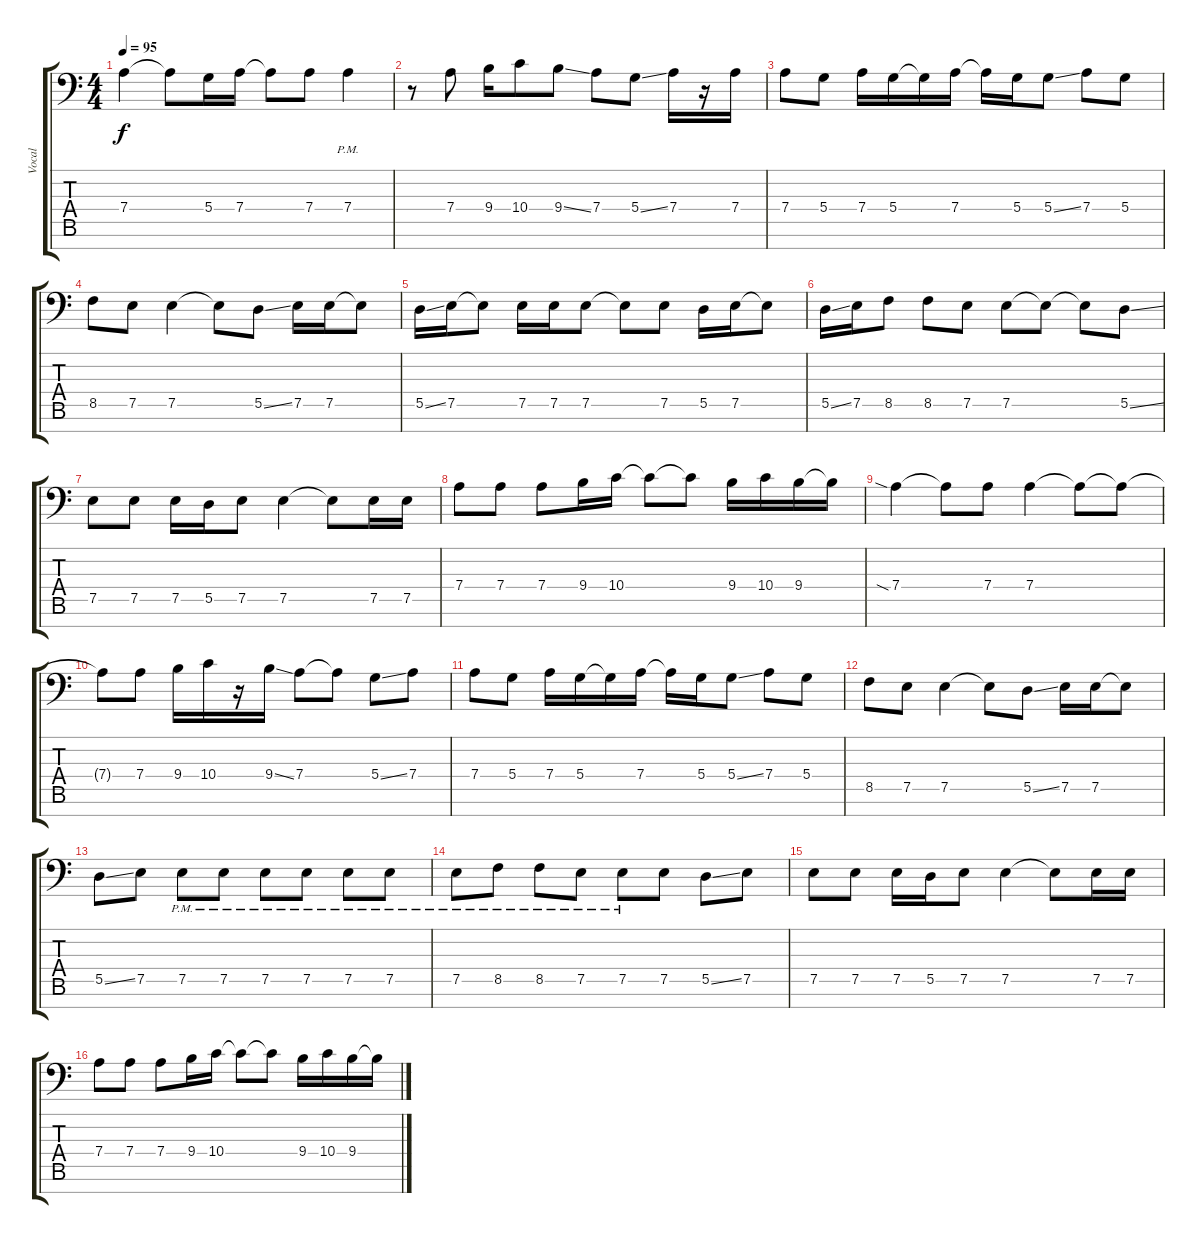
\track ("Vocal" "Vocal") {instrument tenorsax}
\staff {score tabs}
\tuning (E4 B3 G3 D3 A2 E2 C-1) {hide}
\ts (4 4)
\tempo 95
\clef f4
\ks c
7.4.4{dy f} 7.4{t}.8 5.4.16 7.4.16 7.4{t}.8 7.4.8 7.4{pm}.4 |
r.8 7.4.8 9.4.16 10.4.8 9.4{ss}.8 7.4.8 5.4{ss}.8 7.4.16 r.16 7.4.16 |
7.4.8 5.4.8 7.4.16 5.4.16 5.4{t}.16 7.4.16 7.4{t}.16 5.4.16 5.4{ss}.8 7.4.8 5.4.8 |
8.5.8 7.5.8 7.5.4 7.5{t}.8 5.5{ss}.8 7.5.16 7.5.16 7.5{t}.8 |
5.5{ss}.16 7.5.16 7.5{t}.8 7.5.16 7.5.16 7.5.8 7.5{t}.8 7.5.8 5.5.16 7.5.16 7.5{t}.8 |
5.5{ss}.16 7.5.16 8.5.8 8.5.8 7.5.8 7.5.8 7.5{t}.8 7.5{t}.8 5.5{ss}.8 |
7.5.8 7.5.8 7.5.16 5.5.16 7.5.8 7.5.4 7.5{t}.8 7.5.16 7.5.16 |
7.4.8 7.4.8 7.4.8 9.4.16 10.4.16 10.4{t}.8 10.4{t}.8 9.4.16 10.4.16 9.4.16 9.4{t}.16 |
7.4{sia}.4 7.4{t}.8 7.4.8 7.4.4 7.4{t}.8 7.4{t}.8 |
7.4{t}.8 7.4.8 9.4.16 10.4.16 r.16 9.4{ss}.16 7.4.8 7.4{t}.8 5.4{ss}.8 7.4.8 |
7.4.8 5.4.8 7.4.16 5.4.16 5.4{t}.16 7.4.16 7.4{t}.16 5.4.16 5.4{ss}.8 7.4.8 5.4.8 |
8.5.8 7.5.8 7.5.4 7.5{t}.8 5.5{ss}.8 7.5.16 7.5.16 7.5{t}.8 |
5.5{ss}.8 7.5.8 7.5{pm}.8 7.5{pm}.8 7.5{pm}.8 7.5{pm}.8 7.5{pm}.8 7.5{pm}.8 |
7.5{pm}.8 8.5{pm}.8 8.5{pm}.8 7.5{pm}.8 7.5{pm}.8 7.5.8 5.5{ss}.8 7.5.8 |
7.5.8 7.5.8 7.5.16 5.5.16 7.5.8 7.5.4 7.5{t}.8 7.5.16 7.5.16 |
7.4.8 7.4.8 7.4.8 9.4.16 10.4.16 10.4{t}.8 10.4{t}.8 9.4.16 10.4.16 9.4.16 9.4{t}.16
